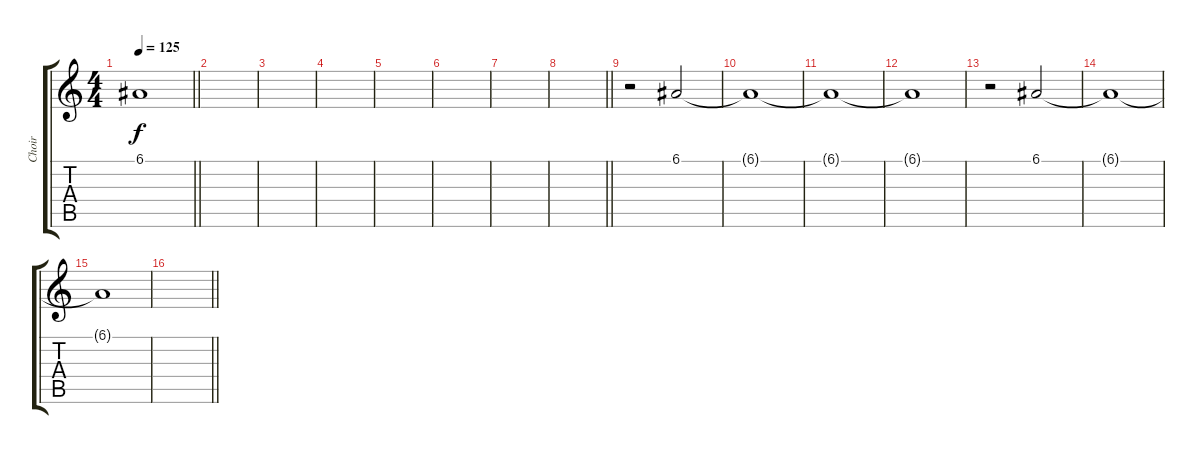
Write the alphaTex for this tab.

\track ("Choir" "Choir") {instrument choiraahs}
\staff {score tabs}
\tuning (E4 B3 G3 D3 A2 E2) {hide}
\ts (4 4)
\tempo 125
\clef g2
\barLineRight lightlight
\ks c
6.1{t}.1{dy f} |
|
|
|
|
|
|
\barLineRight lightlight
|
r.2 6.1.2 |
6.1{t}.1 |
6.1{t}.1 |
6.1{t}.1 |
r.2 6.1.2 |
6.1{t}.1 |
6.1{t}.1 |
\barLineRight lightlight
